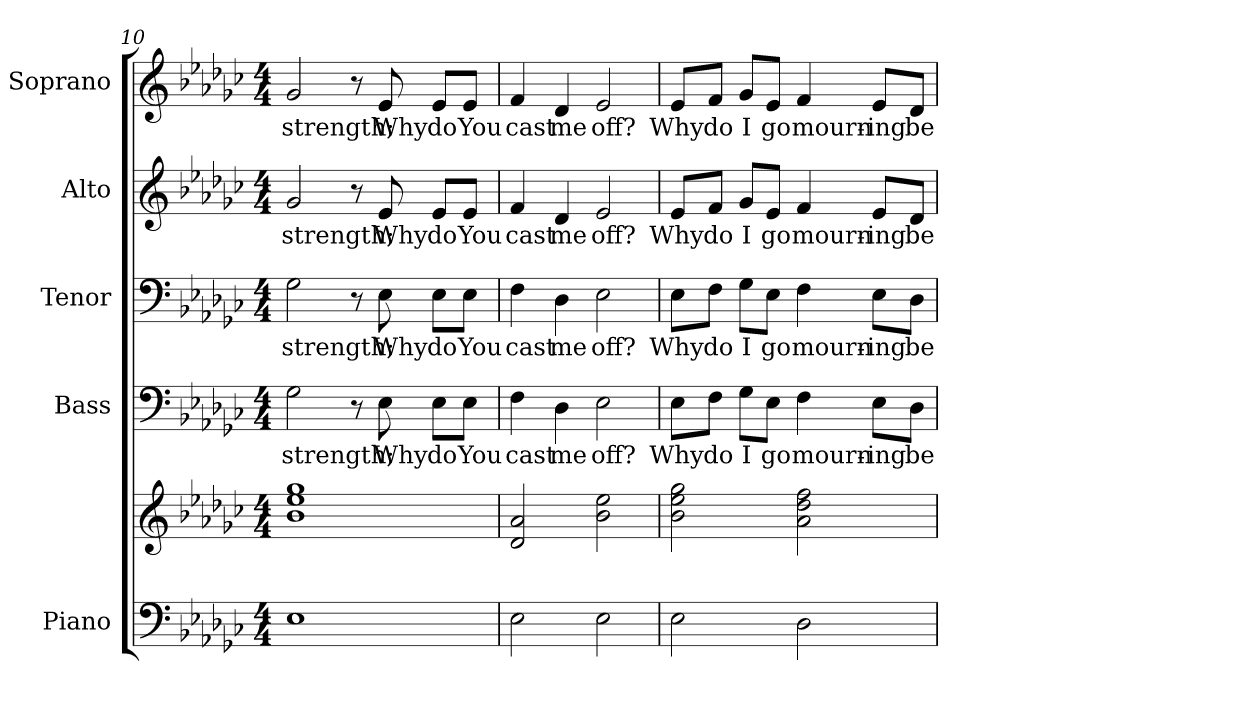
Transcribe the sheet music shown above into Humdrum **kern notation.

**kern	**kern	**kern	**text	**kern	**text	**kern	**text	**kern	**text
*part5	*part5	*part4	*part4	*part3	*part3	*part2	*part2	*part1	*part1
*staff6	*staff5	*staff4	*staff4	*staff3	*staff3	*staff2	*staff2	*staff1	*staff1
*I"Piano	*	*I"Bass	*	*I"Tenor	*	*I"Alto	*	*I"Soprano	*
*I'Pno.	*	*I'B.	*	*I'T.	*	*I'A.	*	*I'S.	*
!!LO:PB:g=z
*clefF4	*clefG2	*clefF4	*	*clefF4	*	*clefG2	*	*clefG2	*
*k[b-e-a-d-g-c-]	*k[b-e-a-d-g-c-]	*k[b-e-a-d-g-c-]	*	*k[b-e-a-d-g-c-]	*	*k[b-e-a-d-g-c-]	*	*k[b-e-a-d-g-c-]	*
*G-:	*G-:	*G-:	*	*G-:	*	*G-:	*	*G-:	*
*M4/4	*M4/4	*M4/4	*	*M4/4	*	*M4/4	*	*M4/4	*
=10	=10	=10	=10	=10	=10	=10	=10	=10	=10
!	!	!	!LO:LY:b:color=#000000	!	!	!	!	!	!
!	!	!	!	!	!LO:LY:b:color=#000000	!	!	!	!
!	!	!	!	!	!	!	!LO:LY:b:color=#000000	!	!
!	!	!	!	!	!	!	!	!	!LO:LY:b:color=#000000
1E-i	1b-i 1ee-i 1gg-i	2G-i\	strength;	2G-i\	strength;	2g-i/	strength;	2g-i/	strength;
.	.	8r	.	8r	.	8r	.	8r	.
!	!	!	!LO:LY:b:color=#000000	!	!	!	!	!	!
!	!	!	!	!	!LO:LY:b:color=#000000	!	!	!	!
!	!	!	!	!	!	!	!LO:LY:b:color=#000000	!	!
!	!	!	!	!	!	!	!	!	!LO:LY:b:color=#000000
.	.	8E-i\	Why	8E-i\	Why	8e-i/	Why	8e-i/	Why
!	!	!	!LO:LY:b:color=#000000	!	!	!	!	!	!
!	!	!	!	!	!LO:LY:b:color=#000000	!	!	!	!
!	!	!	!	!	!	!	!LO:LY:b:color=#000000	!	!
!	!	!	!	!	!	!	!	!	!LO:LY:b:color=#000000
.	.	8E-i\L	do	8E-i\L	do	8e-i/L	do	8e-i/L	do
!	!	!	!LO:LY:b:color=#000000	!	!	!	!	!	!
!	!	!	!	!	!LO:LY:b:color=#000000	!	!	!	!
!	!	!	!	!	!	!	!LO:LY:b:color=#000000	!	!
!	!	!	!	!	!	!	!	!	!LO:LY:b:color=#000000
.	.	8E-i\J	You	8E-i\J	You	8e-i/J	You	8e-i/J	You
=11	=11	=11	=11	=11	=11	=11	=11	=11	=11
!	!	!	!LO:LY:b:color=#000000	!	!	!	!	!	!
!	!	!	!	!	!LO:LY:b:color=#000000	!	!	!	!
!	!	!	!	!	!	!	!LO:LY:b:color=#000000	!	!
!	!	!	!	!	!	!	!	!	!LO:LY:b:color=#000000
2E-i\	2d-i/ 2a-i	4Fi\	cast	4Fi\	cast	4fi/	cast	4fi/	cast
!	!	!	!LO:LY:b:color=#000000	!	!	!	!	!	!
!	!	!	!	!	!LO:LY:b:color=#000000	!	!	!	!
!	!	!	!	!	!	!	!LO:LY:b:color=#000000	!	!
!	!	!	!	!	!	!	!	!	!LO:LY:b:color=#000000
.	.	4D-i\	me	4D-i\	me	4d-i/	me	4d-i/	me
!	!	!	!LO:LY:b:color=#000000	!	!	!	!	!	!
!	!	!	!	!	!LO:LY:b:color=#000000	!	!	!	!
!	!	!	!	!	!	!	!LO:LY:b:color=#000000	!	!
!	!	!	!	!	!	!	!	!	!LO:LY:b:color=#000000
2E-i\	2b-i\ 2ee-i	2E-i\	off?	2E-i\	off?	2e-i/	off?	2e-i/	off?
=12	=12	=12	=12	=12	=12	=12	=12	=12	=12
!	!	!	!LO:LY:b:color=#000000	!	!	!	!	!	!
!	!	!	!	!	!LO:LY:b:color=#000000	!	!	!	!
!	!	!	!	!	!	!	!LO:LY:b:color=#000000	!	!
!	!	!	!	!	!	!	!	!	!LO:LY:b:color=#000000
2E-i\	2b-i\ 2ee-i 2gg-i	8E-i\L	Why	8E-i\L	Why	8e-i/L	Why	8e-i/L	Why
!	!	!	!LO:LY:b:color=#000000	!	!	!	!	!	!
!	!	!	!	!	!LO:LY:b:color=#000000	!	!	!	!
!	!	!	!	!	!	!	!LO:LY:b:color=#000000	!	!
!	!	!	!	!	!	!	!	!	!LO:LY:b:color=#000000
.	.	8Fi\J	do	8Fi\J	do	8fi/J	do	8fi/J	do
!	!	!	!LO:LY:b:color=#000000	!	!	!	!	!	!
!	!	!	!	!	!LO:LY:b:color=#000000	!	!	!	!
!	!	!	!	!	!	!	!LO:LY:b:color=#000000	!	!
!	!	!	!	!	!	!	!	!	!LO:LY:b:color=#000000
.	.	8G-i\L	I	8G-i\L	I	8g-i/L	I	8g-i/L	I
!	!	!	!LO:LY:b:color=#000000	!	!	!	!	!	!
!	!	!	!	!	!LO:LY:b:color=#000000	!	!	!	!
!	!	!	!	!	!	!	!LO:LY:b:color=#000000	!	!
!	!	!	!	!	!	!	!	!	!LO:LY:b:color=#000000
.	.	8E-i\J	go	8E-i\J	go	8e-i/J	go	8e-i/J	go
!	!	!	!LO:LY:b:color=#000000	!	!	!	!	!	!
!	!	!	!	!	!LO:LY:b:color=#000000	!	!	!	!
!	!	!	!	!	!	!	!LO:LY:b:color=#000000	!	!
!	!	!	!	!	!	!	!	!	!LO:LY:b:color=#000000
2D-i\	2a-i\ 2dd-i 2ffi	4Fi\	mourn-	4Fi\	mourn-	4fi/	mourn-	4fi/	mourn-
!	!	!	!LO:LY:b:color=#000000	!	!	!	!	!	!
!	!	!	!	!	!LO:LY:b:color=#000000	!	!	!	!
!	!	!	!	!	!	!	!LO:LY:b:color=#000000	!	!
!	!	!	!	!	!	!	!	!	!LO:LY:b:color=#000000
.	.	8E-i\L	-ing	8E-i\L	-ing	8e-i/L	-ing	8e-i/L	-ing
!	!	!	!LO:LY:b:color=#000000	!	!	!	!	!	!
!	!	!	!	!	!LO:LY:b:color=#000000	!	!	!	!
!	!	!	!	!	!	!	!LO:LY:b:color=#000000	!	!
!	!	!	!	!	!	!	!	!	!LO:LY:b:color=#000000
.	.	8D-i\J	be-	8D-i\J	be-	8d-i/J	be-	8d-i/J	be-
=	=	=	=	=	=	=	=	=	=
*-	*-	*-	*-	*-	*-	*-	*-	*-	*-
